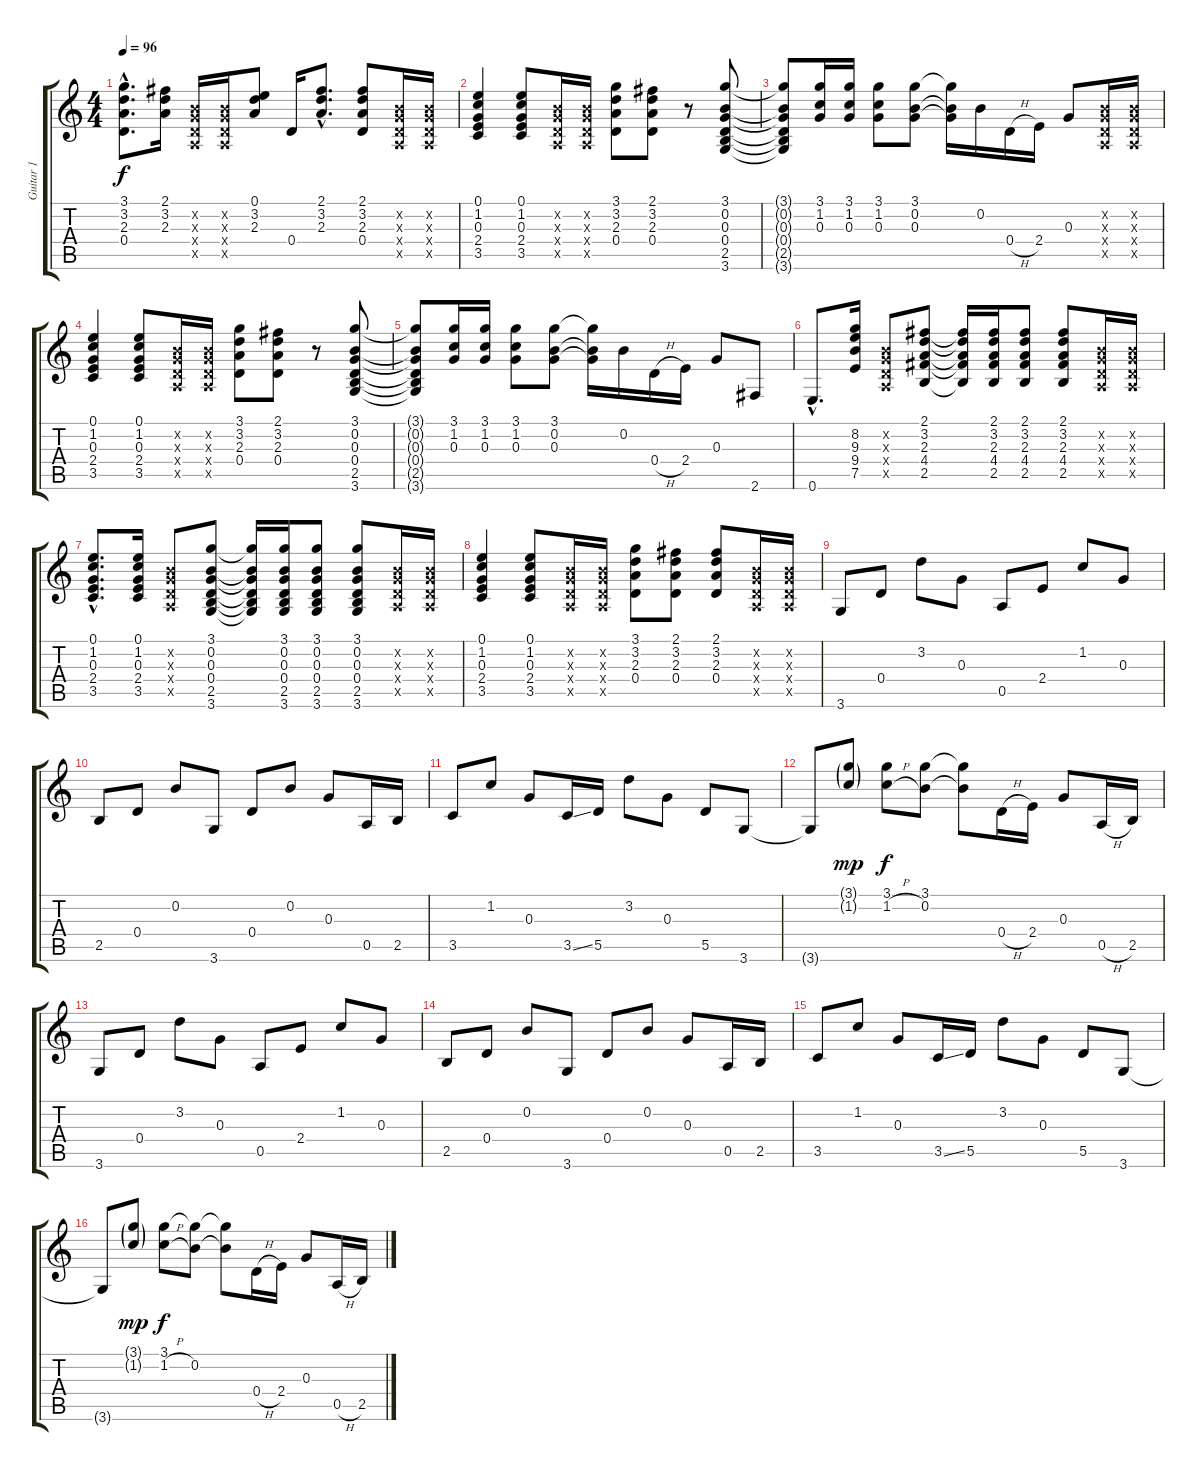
\track ("Guitar 1" "Guitar 1") {instrument acousticguitarsteel}
\staff {score tabs}
\tuning (E4 B3 G3 D3 A2 E2) {hide}
\ts (4 4)
\tempo 96
\clef g2
\ks c
(3.1{hac} 3.2{hac} 2.3{hac} 0.4{hac}).8{d dy f} (2.1 3.2 2.3).16 (0.2{x} 0.3{x} 0.4{x} 0.5{x}).16 (0.2{x} 0.3{x} 0.4{x} 0.5{x}).16 (0.1 3.2 2.3).8 0.4.16 (2.1{hac} 3.2{hac} 2.3{hac}).8{d} (2.1 3.2 2.3 0.4).8 (0.2{x} 0.3{x} 0.4{x} 0.5{x}).16 (0.2{x} 0.3{x} 0.4{x} 0.5{x}).16 |
(0.1 1.2 0.3 2.4 3.5).4 (0.1 1.2 0.3 2.4 3.5).8 (0.2{x} 0.3{x} 0.4{x} 0.5{x}).16 (0.2{x} 0.3{x} 0.4{x} 0.5{x}).16 (3.1 3.2 2.3 0.4).8 (2.1 3.2 2.3 0.4).8 r.8 (3.1 0.2 0.3 0.4 2.5 3.6).8 |
(3.1{t} 0.2{t} 0.3{t} 0.4{t} 2.5{t} 3.6{t}).8 (3.1 1.2 0.3).16 (3.1 1.2 0.3).16 (3.1 1.2 0.3).8 (3.1 0.2 0.3).8 (3.1{t} 0.2{t} 0.3{t}).16 0.2.16 0.4{h}.16 2.4.16 0.3.8 (0.2{x} 0.3{x} 0.4{x} 0.5{x}).16 (0.2{x} 0.3{x} 0.4{x} 0.5{x}).16 |
(0.1 1.2 0.3 2.4 3.5).4 (0.1 1.2 0.3 2.4 3.5).8 (0.2{x} 0.3{x} 0.4{x} 0.5{x}).16 (0.2{x} 0.3{x} 0.4{x} 0.5{x}).16 (3.1 3.2 2.3 0.4).8 (2.1 3.2 2.3 0.4).8 r.8 (3.1 0.2 0.3 0.4 2.5 3.6).8 |
(3.1{t} 0.2{t} 0.3{t} 0.4{t} 2.5{t} 3.6{t}).8 (3.1 1.2 0.3).16 (3.1 1.2 0.3).16 (3.1 1.2 0.3).8 (3.1 0.2 0.3).8 (3.1{t} 0.2{t} 0.3{t}).16 0.2.16 0.4{h}.16 2.4.16 0.3.8 2.6.8 |
0.6{hac}.8{d} (8.2 9.3 9.4 7.5).16 (0.2{x} 0.3{x} 0.4{x} 0.5{x}).8 (2.1 3.2 2.3 4.4 2.5).8 (2.1{t} 3.2{t} 2.3{t} 4.4{t} 2.5{t}).16 (2.1 3.2 2.3 4.4 2.5).16 (2.1 3.2 2.3 4.4 2.5).8 (2.1 3.2 2.3 4.4 2.5).8 (0.2{x} 0.3{x} 0.4{x} 0.5{x}).16 (0.2{x} 0.3{x} 0.4{x} 0.5{x}).16 |
(0.1{hac} 1.2{hac} 0.3{hac} 2.4{hac} 3.5{hac}).8{d} (0.1 1.2 0.3 2.4 3.5).16 (0.2{x} 0.3{x} 0.4{x} 0.5{x}).8 (3.1 0.2 0.3 0.4 2.5 3.6).8 (3.1{t} 0.2{t} 0.3{t} 0.4{t} 2.5{t} 3.6{t}).16 (3.1 0.2 0.3 0.4 2.5 3.6).16 (3.1 0.2 0.3 0.4 2.5 3.6).8 (3.1 0.2 0.3 0.4 2.5 3.6).8 (0.2{x} 0.3{x} 0.4{x} 0.5{x}).16 (0.2{x} 0.3{x} 0.4{x} 0.5{x}).16 |
(0.1 1.2 0.3 2.4 3.5).4 (0.1 1.2 0.3 2.4 3.5).8 (0.2{x} 0.3{x} 0.4{x} 0.5{x}).16 (0.2{x} 0.3{x} 0.4{x} 0.5{x}).16 (3.1 3.2 2.3 0.4).8 (2.1 3.2 2.3 0.4).8 (2.1 3.2 2.3 0.4).8 (0.2{x} 0.3{x} 0.4{x} 0.5{x}).16 (0.2{x} 0.3{x} 0.4{x} 0.5{x}).16 |
3.6.8 0.4.8 3.2.8 0.3.8 0.5.8 2.4.8 1.2.8 0.3.8 |
2.5.8 0.4.8 0.2.8 3.6.8 0.4.8 0.2.8 0.3.8 0.5.16 2.5.16 |
3.5.8 1.2.8 0.3.8 3.5{ss}.16 5.5.16 3.2.8 0.3.8 5.5.8 3.6.8 |
3.6{t}.8 (3.1{g} 1.2{g}).8{dy mp} (3.1 1.2{h}).8{dy f} (3.1 0.2).8 (3.1{t} 0.2{t}).8 0.4{h}.16 2.4.16 0.3.8 0.5{h}.16 2.5.16 |
3.6.8 0.4.8 3.2.8 0.3.8 0.5.8 2.4.8 1.2.8 0.3.8 |
2.5.8 0.4.8 0.2.8 3.6.8 0.4.8 0.2.8 0.3.8 0.5.16 2.5.16 |
3.5.8 1.2.8 0.3.8 3.5{ss}.16 5.5.16 3.2.8 0.3.8 5.5.8 3.6.8 |
3.6{t}.8 (3.1{g} 1.2{g}).8{dy mp} (3.1 1.2{h}).8{dy f} (3.1{t} 0.2).8 (3.1{t} 0.2{t}).8 0.4{h}.16 2.4.16 0.3.8 0.5{h}.16 2.5.16
